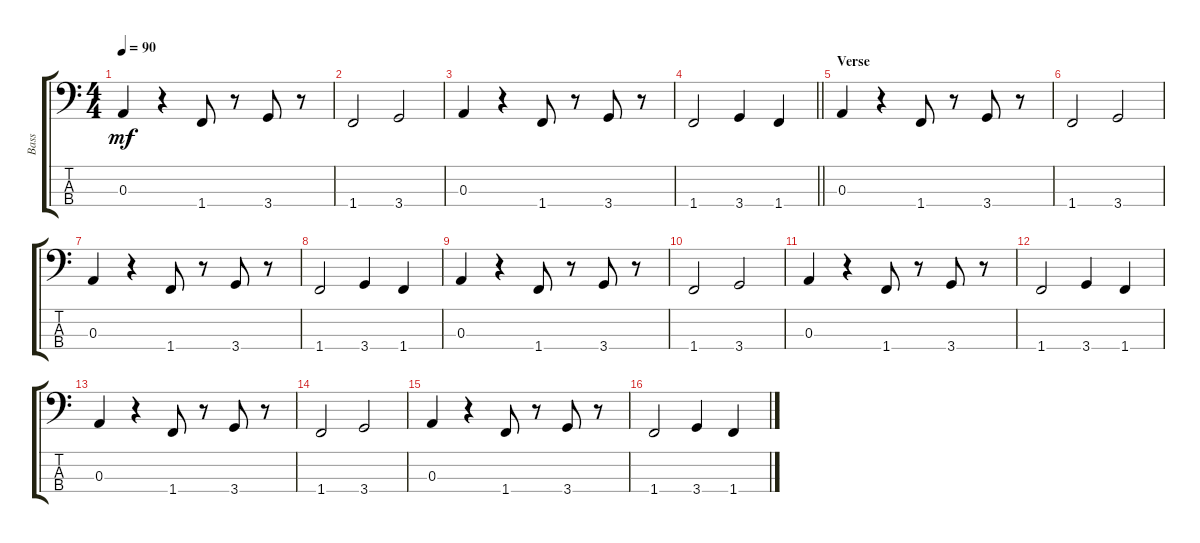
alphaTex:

\track ("Bass" "Bass") {instrument electricbassfinger}
\staff {score tabs}
\tuning (G2 D2 A1 E1) {hide}
\ts (4 4)
\tempo 90
\clef f4
\ks aminor
0.3.4{dy mf} r.4 1.4.8 r.8 3.4.8 r.8 |
1.4.2 3.4.2 |
0.3.4 r.4 1.4.8 r.8 3.4.8 r.8 |
\barLineRight lightlight
1.4.2 3.4.4 1.4.4 |
\section ("" "Verse")
0.3.4 r.4 1.4.8 r.8 3.4.8 r.8 |
1.4.2 3.4.2 |
0.3.4 r.4 1.4.8 r.8 3.4.8 r.8 |
1.4.2 3.4.4 1.4.4 |
0.3.4 r.4 1.4.8 r.8 3.4.8 r.8 |
1.4.2 3.4.2 |
0.3.4 r.4 1.4.8 r.8 3.4.8 r.8 |
1.4.2 3.4.4 1.4.4 |
0.3.4 r.4 1.4.8 r.8 3.4.8 r.8 |
1.4.2 3.4.2 |
0.3.4 r.4 1.4.8 r.8 3.4.8 r.8 |
1.4.2 3.4.4 1.4.4
